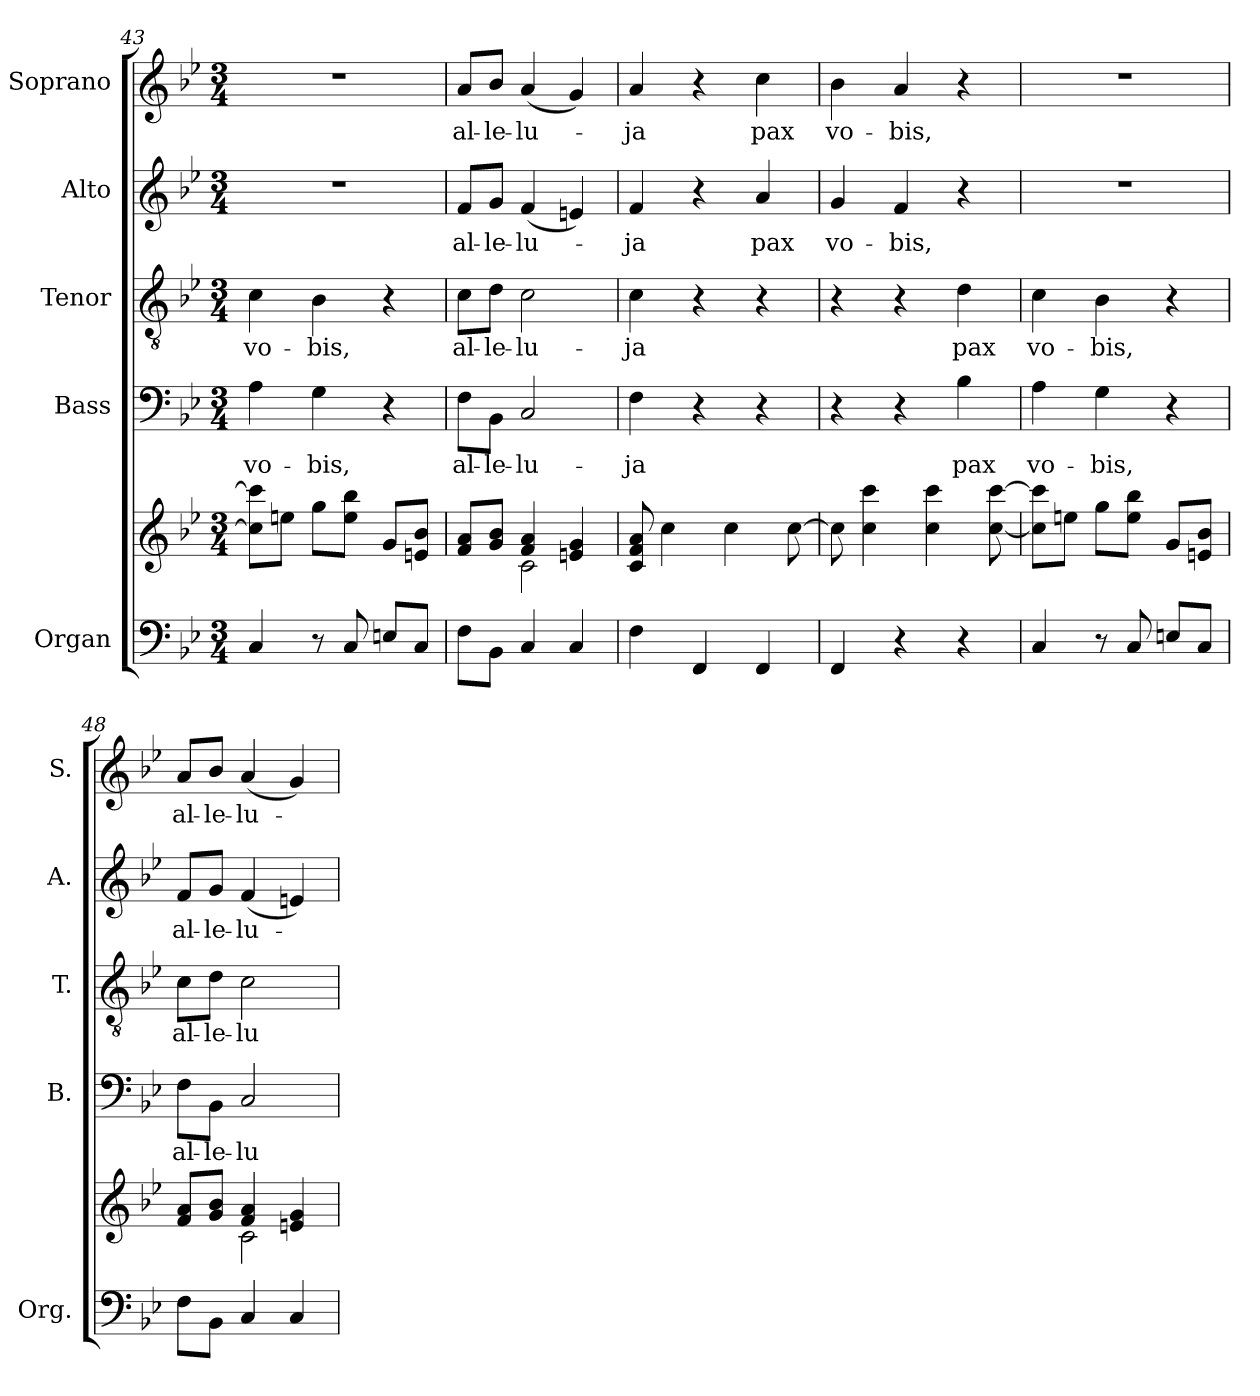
**kern	**kern	**kern	**text	**kern	**text	**kern	**text	**kern	**text
*part5	*part5	*part4	*part4	*part3	*part3	*part2	*part2	*part1	*part1
*staff6	*staff5	*staff4	*staff4	*staff3	*staff3	*staff2	*staff2	*staff1	*staff1
*I"Organ	*	*I"Bass	*	*I"Tenor	*	*I"Alto	*	*I"Soprano	*
*I'Org.	*	*I'B.	*	*I'T.	*	*I'A.	*	*I'S.	*
!!LO:LB:g=z
*clefF4	*clefG2	*clefF4	*	*clefGv2	*	*clefG2	*	*clefG2	*
*	*	*	*	*ITrd7c12	*	*	*	*	*
*k[b-e-]	*k[b-e-]	*k[b-e-]	*	*k[b-e-]	*	*k[b-e-]	*	*k[b-e-]	*
*B-:	*B-:	*B-:	*	*B-:	*	*B-:	*	*B-:	*
*M3/4	*M3/4	*M3/4	*	*M3/4	*	*M3/4	*	*M3/4	*
=43	=43	=43	=43	=43	=43	=43	=43	=43	=43
!	!	!	!LO:LY:b:color=#000000	!	!	!	!	!	!
!	!	!	!	!	!LO:LY:b:color=#000000	!LO:N:vis=1	!	!LO:N:vis=1	!
4Ci/	8cci]\ 8ccci]\L	4Ai\	vo-	4Ci\	vo-	2.r	.	2.r	.
.	8eeni\J	.	.	.	.	.	.	.	.
!	!	!	!LO:LY:b:color=#000000	!	!	!	!	!	!
!	!	!	!	!	!LO:LY:b:color=#000000	!	!	!	!
8r	8ggi\L	4Gi\	-bis,	4BB-i\	-bis,	.	.	.	.
8Ci/	8eei\ 8bb-i\J	.	.	.	.	.	.	.	.
8Eni/L	8gi/L	4r	.	4r	.	.	.	.	.
8Ci/J	8eni/ 8b-i/J	.	.	.	.	.	.	.	.
=44	=44	=44	=44	=44	=44	=44	=44	=44	=44
*	*^	*	*	*	*	*	*	*	*
!	!	!	!	!LO:LY:b:color=#000000	!	!	!	!	!	!
!	!	!	!	!	!	!LO:LY:b:color=#000000	!	!	!	!
!	!	!	!	!	!	!	!	!LO:LY:b:color=#000000	!	!
!	!	!	!	!	!	!	!	!	!	!LO:LY:b:color=#000000
8Fi\L	8fi/ 8ai/L	4ryy	8Fi\L	al-	8Ci\L	al-	8fi/L	al-	8ai/L	al-
!	!	!	!	!LO:LY:b:color=#000000	!	!	!	!	!	!
!	!	!	!	!	!	!LO:LY:b:color=#000000	!	!	!	!
!	!	!	!	!	!	!	!	!LO:LY:b:color=#000000	!	!
!	!	!	!	!	!	!	!	!	!	!LO:LY:b:color=#000000
8BB-i\J	8gi/ 8b-i/J	.	8BB-i\J	-le-	8Di\J	-le-	8gi/J	-le-	8b-i/J	-le-
!	!	!	!	!LO:LY:b:color=#000000	!	!	!	!	!	!
!	!	!	!	!	!	!LO:LY:b:color=#000000	!	!	!	!
!	!	!	!	!	!	!	!	!LO:LY:b:color=#000000	!	!
!	!	!	!	!	!	!	!	!	!	!LO:LY:b:color=#000000
4Ci/	4fi/ 4ai	2ci\	2Ci/	-lu-	2Ci\	-lu-	(4fi/	-lu-	(4ai/	-lu-
4Ci/	4eni/ 4gi	.	.	.	.	.	4eni/)	.	4gi/)	.
*	*v	*v	*	*	*	*	*	*	*	*
=45	=45	=45	=45	=45	=45	=45	=45	=45	=45
!	!	!	!LO:LY:b:color=#000000	!	!	!	!	!	!
!	!	!	!	!	!LO:LY:b:color=#000000	!	!	!	!
!	!	!	!	!	!	!	!LO:LY:b:color=#000000	!	!
!	!	!	!	!	!	!	!	!	!LO:LY:b:color=#000000
4Fi\	8ci/ 8fi 8ai	4Fi\	-ja	4Ci\	-ja	4fi/	-ja	4ai/	-ja
.	4cci\	.	.	.	.	.	.	.	.
4FFi/	.	4r	.	4r	.	4r	.	4r	.
.	4cci\	.	.	.	.	.	.	.	.
!	!	!	!	!	!	!	!LO:LY:b:color=#000000	!	!
!	!	!	!	!	!	!	!	!	!LO:LY:b:color=#000000
4FFi/	.	4r	.	4r	.	4ai/	pax	4cci\	pax
.	[8cci\	.	.	.	.	.	.	.	.
=46	=46	=46	=46	=46	=46	=46	=46	=46	=46
!	!	!	!	!	!	!	!LO:LY:b:color=#000000	!	!
!	!	!	!	!	!	!	!	!	!LO:LY:b:color=#000000
4FFi/	8cci\]	4r	.	4r	.	4gi/	vo-	4b-i\	vo-
.	4cci\ 4ccci	.	.	.	.	.	.	.	.
!	!	!	!	!	!	!	!LO:LY:b:color=#000000	!	!
!	!	!	!	!	!	!	!	!	!LO:LY:b:color=#000000
4r	.	4r	.	4r	.	4fi/	-bis,	4ai/	-bis,
.	4cci\ 4ccci	.	.	.	.	.	.	.	.
!	!	!	!LO:LY:b:color=#000000	!	!	!	!	!	!
!	!	!	!	!	!LO:LY:b:color=#000000	!	!	!	!
4r	.	4B-i\	pax	4Di\	pax	4r	.	4r	.
.	[8cci\ [8ccci	.	.	.	.	.	.	.	.
=47	=47	=47	=47	=47	=47	=47	=47	=47	=47
!	!	!	!LO:LY:b:color=#000000	!	!	!	!	!	!
!	!	!	!	!	!LO:LY:b:color=#000000	!LO:N:vis=1	!	!LO:N:vis=1	!
4Ci/	8cci]\ 8ccci]\L	4Ai\	vo-	4Ci\	vo-	2.r	.	2.r	.
.	8eeni\J	.	.	.	.	.	.	.	.
!	!	!	!LO:LY:b:color=#000000	!	!	!	!	!	!
!	!	!	!	!	!LO:LY:b:color=#000000	!	!	!	!
8r	8ggi\L	4Gi\	-bis,	4BB-i\	-bis,	.	.	.	.
8Ci/	8eei\ 8bb-i\J	.	.	.	.	.	.	.	.
8Eni/L	8gi/L	4r	.	4r	.	.	.	.	.
8Ci/J	8eni/ 8b-i/J	.	.	.	.	.	.	.	.
=48	=48	=48	=48	=48	=48	=48	=48	=48	=48
*	*^	*	*	*	*	*	*	*	*
!	!	!	!	!LO:LY:b:color=#000000	!	!	!	!	!	!
!	!	!	!	!	!	!LO:LY:b:color=#000000	!	!	!	!
!	!	!	!	!	!	!	!	!LO:LY:b:color=#000000	!	!
!	!	!	!	!	!	!	!	!	!	!LO:LY:b:color=#000000
8Fi\L	8fi/ 8ai/L	4ryy	8Fi\L	al-	8Ci\L	al-	8fi/L	al-	8ai/L	al-
!	!	!	!	!LO:LY:b:color=#000000	!	!	!	!	!	!
!	!	!	!	!	!	!LO:LY:b:color=#000000	!	!	!	!
!	!	!	!	!	!	!	!	!LO:LY:b:color=#000000	!	!
!	!	!	!	!	!	!	!	!	!	!LO:LY:b:color=#000000
8BB-i\J	8gi/ 8b-i/J	.	8BB-i\J	-le-	8Di\J	-le-	8gi/J	-le-	8b-i/J	-le-
!	!	!	!	!LO:LY:b:color=#000000	!	!	!	!	!	!
!	!	!	!	!	!	!LO:LY:b:color=#000000	!	!	!	!
!	!	!	!	!	!	!	!	!LO:LY:b:color=#000000	!	!
!	!	!	!	!	!	!	!	!	!	!LO:LY:b:color=#000000
4Ci/	4fi/ 4ai	2ci\	2Ci/	-lu-	2Ci\	-lu-	(4fi/	-lu-	(4ai/	-lu-
4Ci/	4eni/ 4gi	.	.	.	.	.	4eni/)	.	4gi/)	.
*	*v	*v	*	*	*	*	*	*	*	*
=	=	=	=	=	=	=	=	=	=
*-	*-	*-	*-	*-	*-	*-	*-	*-	*-
